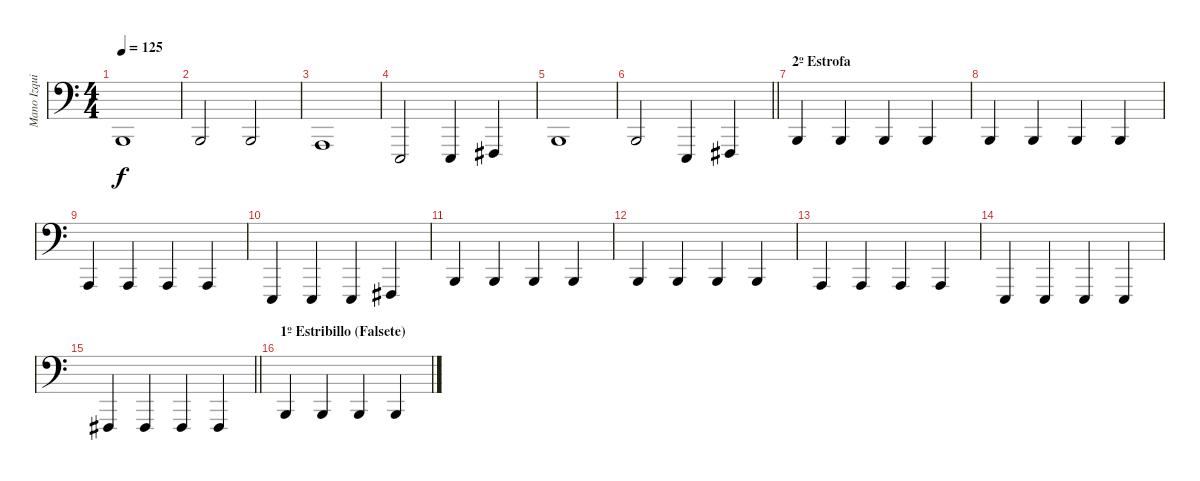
\track ("Mano Izquierda" "Mano Izqui") {instrument brightacousticpiano}
\staff {score}
\tuning (Ab2 Eb2 Ab1 E0) {hide}
\ts (4 4)
\tempo 125
\clef f4
\ks c
3.3.1{dy f} |
3.3.2 3.3.2 |
1.3.1 |
12.4.2 12.4.4 14.4.4 |
3.3.1 |
\barLineRight lightlight
3.3.2 12.4.4 14.4.4 |
\section ("" "2º Estrofa")
3.3.4 3.3.4 3.3.4 3.3.4 |
3.3.4 3.3.4 3.3.4 3.3.4 |
1.3.4 1.3.4 1.3.4 1.3.4 |
12.4.4 12.4.4 12.4.4 14.4.4 |
3.3.4 3.3.4 3.3.4 3.3.4 |
3.3.4 3.3.4 3.3.4 3.3.4 |
1.3.4 1.3.4 1.3.4 1.3.4 |
12.4.4 12.4.4 12.4.4 12.4.4 |
\barLineRight lightlight
14.4.4 14.4.4 14.4.4 14.4.4 |
\section ("" "1º Estribillo (Falsete)")
3.3.4 3.3.4 3.3.4 3.3.4
